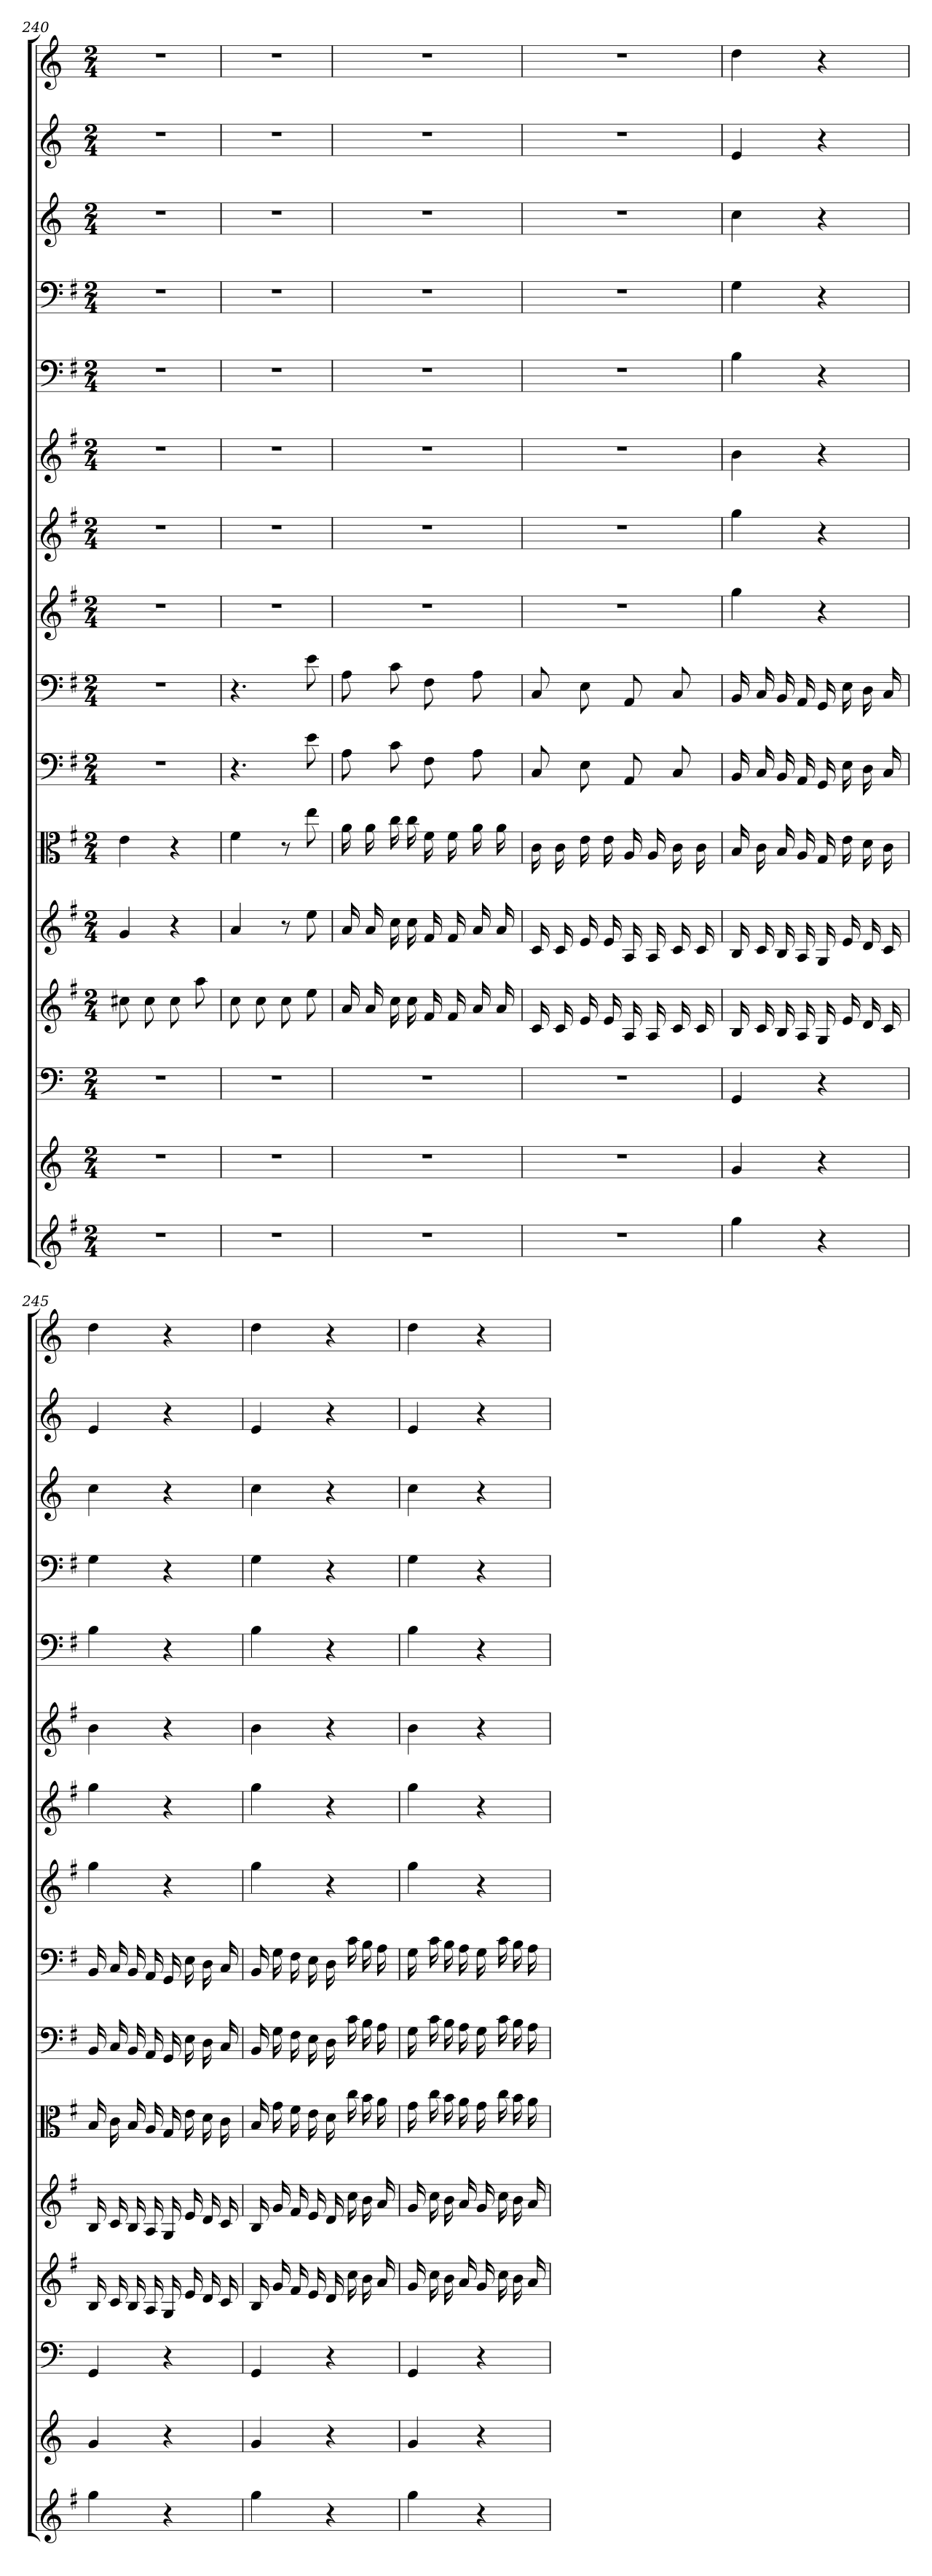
**kern	**kern	**kern	**kern	**kern	**kern	**kern	**kern	**kern	**kern	**kern	**kern	**kern	**kern	**kern	**kern
*part16	*part15	*part14	*part13	*part12	*part11	*part10	*part9	*part8	*part7	*part6	*part5	*part4	*part3	*part2	*part1
*staff16	*staff15	*staff14	*staff13	*staff12	*staff11	*staff10	*staff9	*staff8	*staff7	*staff6	*staff5	*staff4	*staff3	*staff2	*staff1
*	*	*clefF4	*	*	*clefC3	*clefF4	*clefF4	*	*	*	*clefF4	*clefF4	*	*	*
*k[f#]	*k[]	*k[]	*k[f#]	*k[f#]	*k[f#]	*k[f#]	*k[f#]	*k[f#]	*k[f#]	*k[f#]	*k[f#]	*k[f#]	*k[]	*k[]	*k[]
*M2/4	*M2/4	*M2/4	*M2/4	*M2/4	*M2/4	*M2/4	*M2/4	*M2/4	*M2/4	*M2/4	*M2/4	*M2/4	*M2/4	*M2/4	*M2/4
=240	=240	=240	=240	=240	=240	=240	=240	=240	=240	=240	=240	=240	=240	=240	=240
2r	2r	2r	8cc#X	4g	4e	2r	2r	2r	2r	2r	2r	2r	2r	2r	2r
.	.	.	8cc#	.	.	.	.	.	.	.	.	.	.	.	.
.	.	.	8cc#	4r	4r	.	.	.	.	.	.	.	.	.	.
.	.	.	8aa	.	.	.	.	.	.	.	.	.	.	.	.
=241	=241	=241	=241	=241	=241	=241	=241	=241	=241	=241	=241	=241	=241	=241	=241
2r	2r	2r	8cc	4a	4f#	4.r	4.r	2r	2r	2r	2r	2r	2r	2r	2r
.	.	.	8cc	.	.	.	.	.	.	.	.	.	.	.	.
.	.	.	8cc	8r	8r	.	.	.	.	.	.	.	.	.	.
.	.	.	8ee	8ee	8ee	8e	8e	.	.	.	.	.	.	.	.
=242	=242	=242	=242	=242	=242	=242	=242	=242	=242	=242	=242	=242	=242	=242	=242
2r	2r	2r	16a	16a	16a	8A	8A	2r	2r	2r	2r	2r	2r	2r	2r
.	.	.	16a	16a	16a	.	.	.	.	.	.	.	.	.	.
.	.	.	16cc	16cc	16cc	8c	8c	.	.	.	.	.	.	.	.
.	.	.	16cc	16cc	16cc	.	.	.	.	.	.	.	.	.	.
.	.	.	16f#	16f#	16f#	8F#	8F#	.	.	.	.	.	.	.	.
.	.	.	16f#	16f#	16f#	.	.	.	.	.	.	.	.	.	.
.	.	.	16a	16a	16a	8A	8A	.	.	.	.	.	.	.	.
.	.	.	16a	16a	16a	.	.	.	.	.	.	.	.	.	.
=243	=243	=243	=243	=243	=243	=243	=243	=243	=243	=243	=243	=243	=243	=243	=243
2r	2r	2r	16c	16c	16c	8C	8C	2r	2r	2r	2r	2r	2r	2r	2r
.	.	.	16c	16c	16c	.	.	.	.	.	.	.	.	.	.
.	.	.	16e	16e	16e	8E	8E	.	.	.	.	.	.	.	.
.	.	.	16e	16e	16e	.	.	.	.	.	.	.	.	.	.
.	.	.	16A	16A	16A	8AA	8AA	.	.	.	.	.	.	.	.
.	.	.	16A	16A	16A	.	.	.	.	.	.	.	.	.	.
.	.	.	16c	16c	16c	8C	8C	.	.	.	.	.	.	.	.
.	.	.	16c	16c	16c	.	.	.	.	.	.	.	.	.	.
=244	=244	=244	=244	=244	=244	=244	=244	=244	=244	=244	=244	=244	=244	=244	=244
4gg	4g	4GG	16B	16B	16B	16BB	16BB	4gg	4gg	4b	4B	4G	4cc	4e	4dd
.	.	.	16c	16c	16c	16C	16C	.	.	.	.	.	.	.	.
.	.	.	16B	16B	16B	16BB	16BB	.	.	.	.	.	.	.	.
.	.	.	16A	16A	16A	16AA	16AA	.	.	.	.	.	.	.	.
4r	4r	4r	16G	16G	16G	16GG	16GG	4r	4r	4r	4r	4r	4r	4r	4r
.	.	.	16e	16e	16e	16E	16E	.	.	.	.	.	.	.	.
.	.	.	16d	16d	16d	16D	16D	.	.	.	.	.	.	.	.
.	.	.	16c	16c	16c	16C	16C	.	.	.	.	.	.	.	.
=245	=245	=245	=245	=245	=245	=245	=245	=245	=245	=245	=245	=245	=245	=245	=245
4gg	4g	4GG	16B	16B	16B	16BB	16BB	4gg	4gg	4b	4B	4G	4cc	4e	4dd
.	.	.	16c	16c	16c	16C	16C	.	.	.	.	.	.	.	.
.	.	.	16B	16B	16B	16BB	16BB	.	.	.	.	.	.	.	.
.	.	.	16A	16A	16A	16AA	16AA	.	.	.	.	.	.	.	.
4r	4r	4r	16G	16G	16G	16GG	16GG	4r	4r	4r	4r	4r	4r	4r	4r
.	.	.	16e	16e	16e	16E	16E	.	.	.	.	.	.	.	.
.	.	.	16d	16d	16d	16D	16D	.	.	.	.	.	.	.	.
.	.	.	16c	16c	16c	16C	16C	.	.	.	.	.	.	.	.
=246	=246	=246	=246	=246	=246	=246	=246	=246	=246	=246	=246	=246	=246	=246	=246
4gg	4g	4GG	16B	16B	16B	16BB	16BB	4gg	4gg	4b	4B	4G	4cc	4e	4dd
.	.	.	16g	16g	16g	16G	16G	.	.	.	.	.	.	.	.
.	.	.	16f#	16f#	16f#	16F#	16F#	.	.	.	.	.	.	.	.
.	.	.	16e	16e	16e	16E	16E	.	.	.	.	.	.	.	.
4r	4r	4r	16d	16d	16d	16D	16D	4r	4r	4r	4r	4r	4r	4r	4r
.	.	.	16cc	16cc	16cc	16c	16c	.	.	.	.	.	.	.	.
.	.	.	16b	16b	16b	16B	16B	.	.	.	.	.	.	.	.
.	.	.	16a	16a	16a	16A	16A	.	.	.	.	.	.	.	.
=247	=247	=247	=247	=247	=247	=247	=247	=247	=247	=247	=247	=247	=247	=247	=247
4gg	4g	4GG	16g	16g	16g	16G	16G	4gg	4gg	4b	4B	4G	4cc	4e	4dd
.	.	.	16cc	16cc	16cc	16c	16c	.	.	.	.	.	.	.	.
.	.	.	16b	16b	16b	16B	16B	.	.	.	.	.	.	.	.
.	.	.	16a	16a	16a	16A	16A	.	.	.	.	.	.	.	.
4r	4r	4r	16g	16g	16g	16G	16G	4r	4r	4r	4r	4r	4r	4r	4r
.	.	.	16cc	16cc	16cc	16c	16c	.	.	.	.	.	.	.	.
.	.	.	16b	16b	16b	16B	16B	.	.	.	.	.	.	.	.
.	.	.	16a	16a	16a	16A	16A	.	.	.	.	.	.	.	.
=	=	=	=	=	=	=	=	=	=	=	=	=	=	=	=
*-	*-	*-	*-	*-	*-	*-	*-	*-	*-	*-	*-	*-	*-	*-	*-
